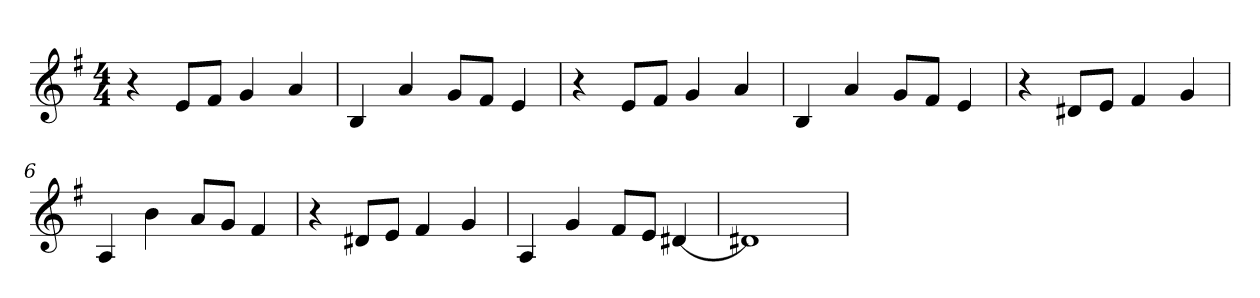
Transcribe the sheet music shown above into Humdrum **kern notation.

**kern
*part1
*staff1
*clefG2
*k[f#]
*e:
*M4/4
*MM160
=1
4r
8eL
8f#J
4g
4a
=2
4B
4a
8gL
8f#J
4e
=3
4r
8eL
8f#J
4g
4a
=4
4B
4a
8gL
8f#J
4e
=5
4r
8d#XL
8eJ
4f#
4g
=6
4A
4b
8aL
8gJ
4f#
=7
4r
8d#XL
8eJ
4f#
4g
=8
4A
4g
8f#L
8eJ
[4d#X
=9
1d#X]
=
*-
